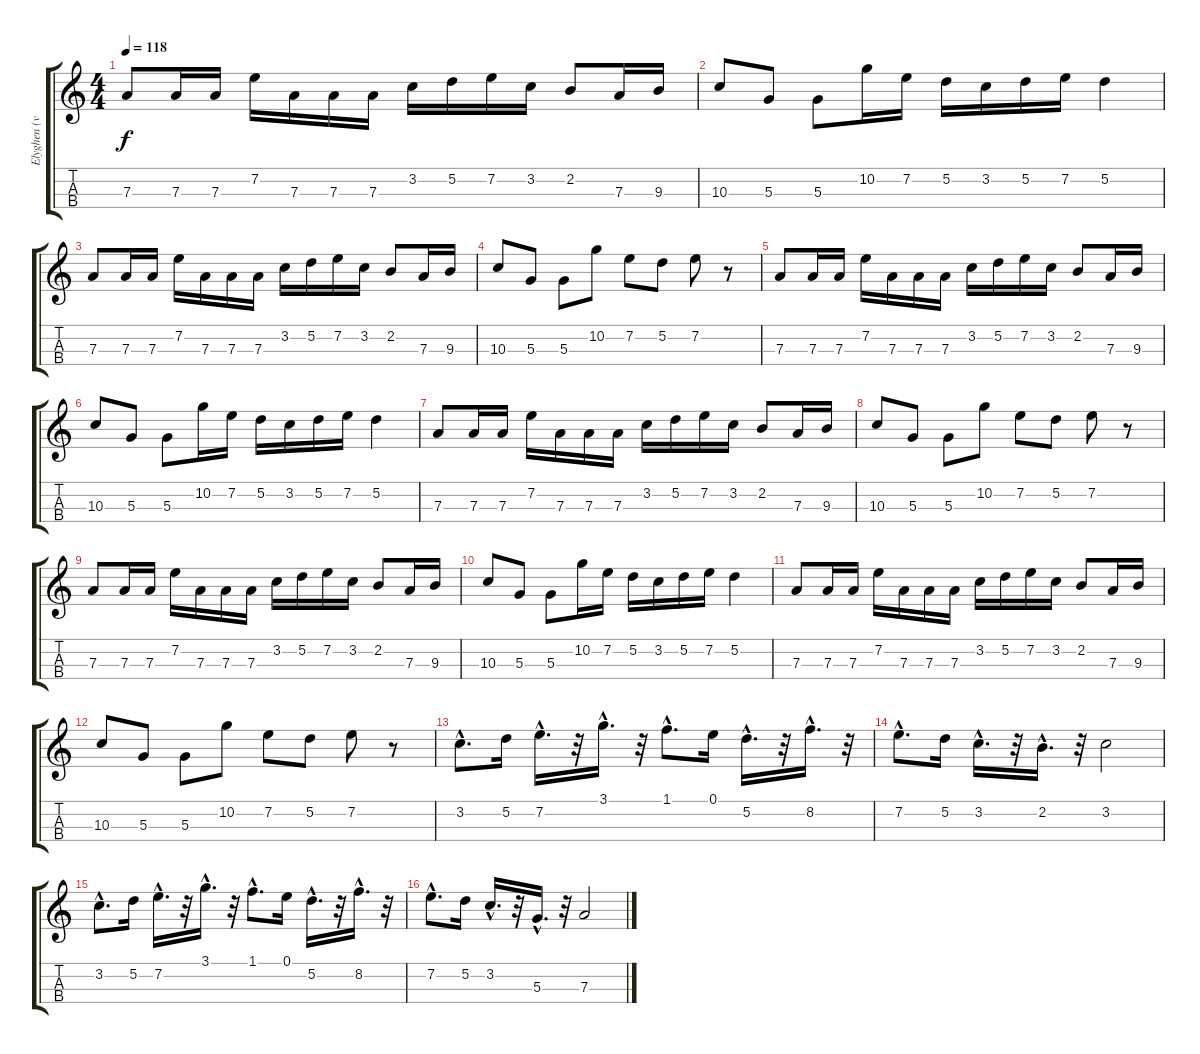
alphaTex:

\track ("Elyghen (violin)" "Elyghen (v") {instrument violin}
\staff {score tabs}
\tuning (E5 A4 D4 G3) {hide}
\ts (4 4)
\tempo 118
\clef g2
\ks c
7.3.8{dy f instrument violin} 7.3.16 7.3.16 7.2.16 7.3.16 7.3.16 7.3.16 3.2.16 5.2.16 7.2.16 3.2.16 2.2.8 7.3.16 9.3.16 |
10.3.8 5.3.8 5.3.8 10.2.16 7.2.16 5.2.16 3.2.16 5.2.16 7.2.16 5.2.4 |
7.3.8 7.3.16 7.3.16 7.2.16 7.3.16 7.3.16 7.3.16 3.2.16 5.2.16 7.2.16 3.2.16 2.2.8 7.3.16 9.3.16 |
10.3.8 5.3.8 5.3.8 10.2.8 7.2.8 5.2.8 7.2.8 r.8 |
7.3.8 7.3.16 7.3.16 7.2.16 7.3.16 7.3.16 7.3.16 3.2.16 5.2.16 7.2.16 3.2.16 2.2.8 7.3.16 9.3.16 |
10.3.8 5.3.8 5.3.8 10.2.16 7.2.16 5.2.16 3.2.16 5.2.16 7.2.16 5.2.4 |
7.3.8 7.3.16 7.3.16 7.2.16 7.3.16 7.3.16 7.3.16 3.2.16 5.2.16 7.2.16 3.2.16 2.2.8 7.3.16 9.3.16 |
10.3.8 5.3.8 5.3.8 10.2.8 7.2.8 5.2.8 7.2.8 r.8 |
7.3.8 7.3.16 7.3.16 7.2.16 7.3.16 7.3.16 7.3.16 3.2.16 5.2.16 7.2.16 3.2.16 2.2.8 7.3.16 9.3.16 |
10.3.8 5.3.8 5.3.8 10.2.16 7.2.16 5.2.16 3.2.16 5.2.16 7.2.16 5.2.4 |
7.3.8 7.3.16 7.3.16 7.2.16 7.3.16 7.3.16 7.3.16 3.2.16 5.2.16 7.2.16 3.2.16 2.2.8 7.3.16 9.3.16 |
10.3.8 5.3.8 5.3.8 10.2.8 7.2.8 5.2.8 7.2.8 r.8 |
3.2{hac}.8{d} 5.2.16 7.2{hac}.16{d} r.32 3.1{hac}.16{d} r.32 1.1{hac}.8{d} 0.1.16 5.2{hac}.16{d} r.32 8.2{hac}.16{d} r.32 |
7.2{hac}.8{d} 5.2.16 3.2{hac}.16{d} r.32 2.2{hac}.16{d} r.32 3.2.2 |
3.2{hac}.8{d} 5.2.16 7.2{hac}.16{d} r.32 3.1{hac}.16{d} r.32 1.1{hac}.8{d} 0.1.16 5.2{hac}.16{d} r.32 8.2{hac}.16{d} r.32 |
7.2{hac}.8{d} 5.2.16 3.2{hac}.16{d} r.32 5.3{hac}.16{d} r.32 7.3.2
